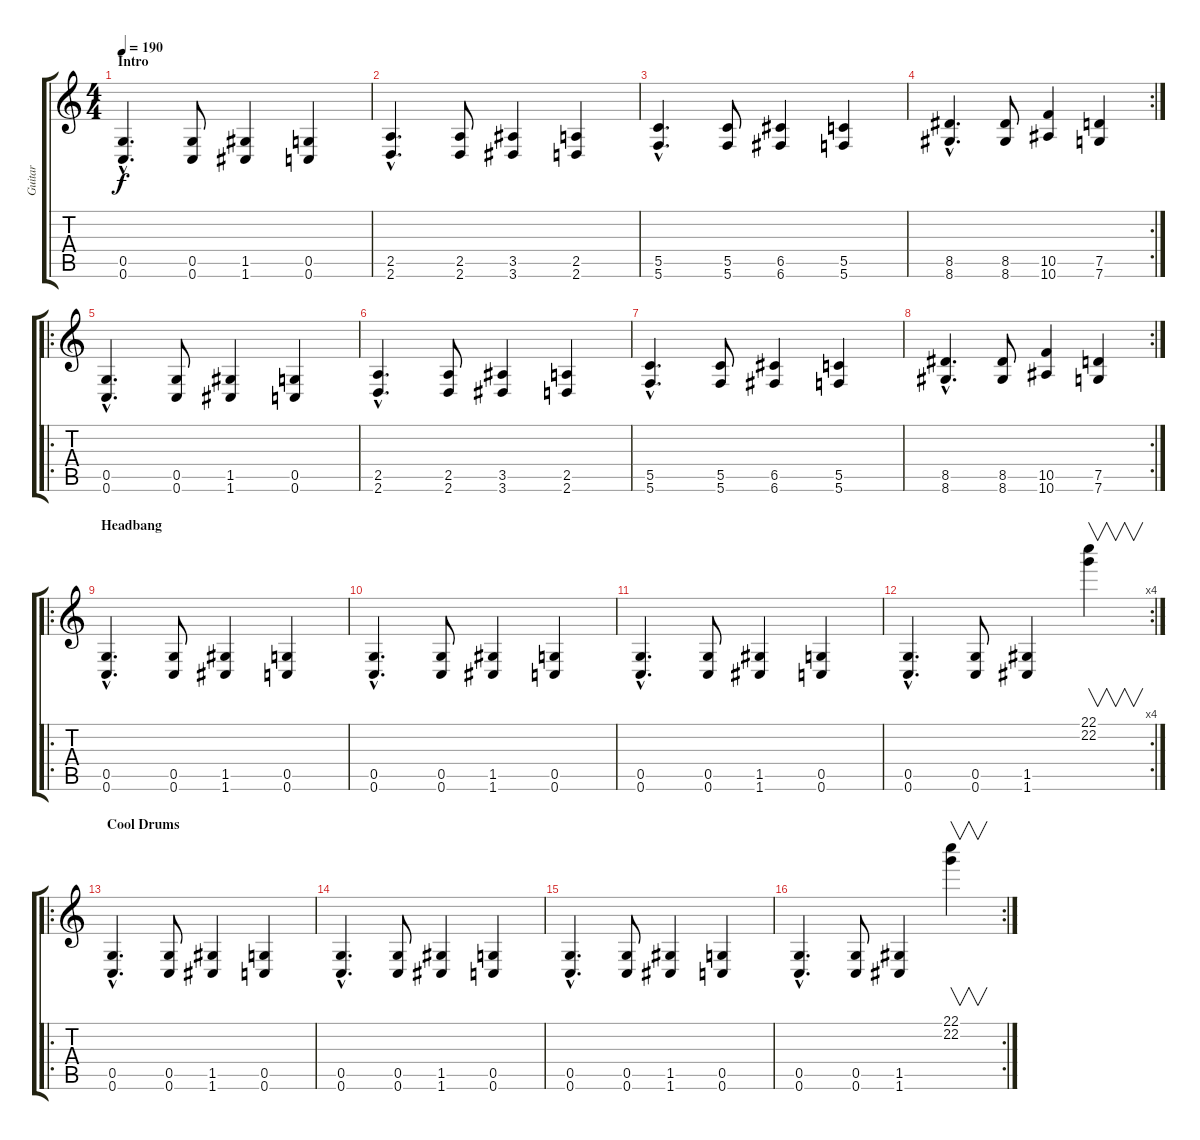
\track ("Guitar" "Guitar") {instrument distortionguitar}
\staff {score tabs}
\tuning (D4 A3 F3 C3 G2 C2) {hide}
\ts (4 4)
\section ("" "Intro")
\tempo 190
\clef g2
\ks c
(0.5{hac} 0.6{hac}).4{d dy f instrument distortionguitar} (0.5 0.6).8 (1.5 1.6).4 (0.5 0.6).4 |
(2.5{hac} 2.6{hac}).4{d} (2.5 2.6).8 (3.5 3.6).4 (2.5 2.6).4 |
(5.5{hac} 5.6{hac}).4{d} (5.5 5.6).8 (6.5 6.6).4 (5.5 5.6).4 |
\rc 2
(8.5{hac} 8.6{hac}).4{d} (8.5 8.6).8 (10.5 10.6).4 (7.5 7.6).4 |
\ro
(0.5{hac} 0.6{hac}).4{d} (0.5 0.6).8 (1.5 1.6).4 (0.5 0.6).4 |
(2.5{hac} 2.6{hac}).4{d} (2.5 2.6).8 (3.5 3.6).4 (2.5 2.6).4 |
(5.5{hac} 5.6{hac}).4{d} (5.5 5.6).8 (6.5 6.6).4 (5.5 5.6).4 |
\rc 2
(8.5{hac} 8.6{hac}).4{d} (8.5 8.6).8 (10.5 10.6).4 (7.5 7.6).4 |
\ro
\section ("" "Headbang")
(0.5{hac} 0.6{hac}).4{d} (0.5 0.6).8 (1.5 1.6).4 (0.5 0.6).4 |
(0.5{hac} 0.6{hac}).4{d} (0.5 0.6).8 (1.5 1.6).4 (0.5 0.6).4 |
(0.5{hac} 0.6{hac}).4{d} (0.5 0.6).8 (1.5 1.6).4 (0.5 0.6).4 |
\rc 4
(0.5{hac} 0.6{hac}).4{d} (0.5 0.6).8 (1.5 1.6).4 (22.1 22.2).4{v} |
\ro
\section ("" "Cool Drums")
(0.5{hac} 0.6{hac}).4{d} (0.5 0.6).8 (1.5 1.6).4 (0.5 0.6).4 |
(0.5{hac} 0.6{hac}).4{d} (0.5 0.6).8 (1.5 1.6).4 (0.5 0.6).4 |
(0.5{hac} 0.6{hac}).4{d} (0.5 0.6).8 (1.5 1.6).4 (0.5 0.6).4 |
\rc 2
(0.5{hac} 0.6{hac}).4{d} (0.5 0.6).8 (1.5 1.6).4 (22.1 22.2).4{v}
